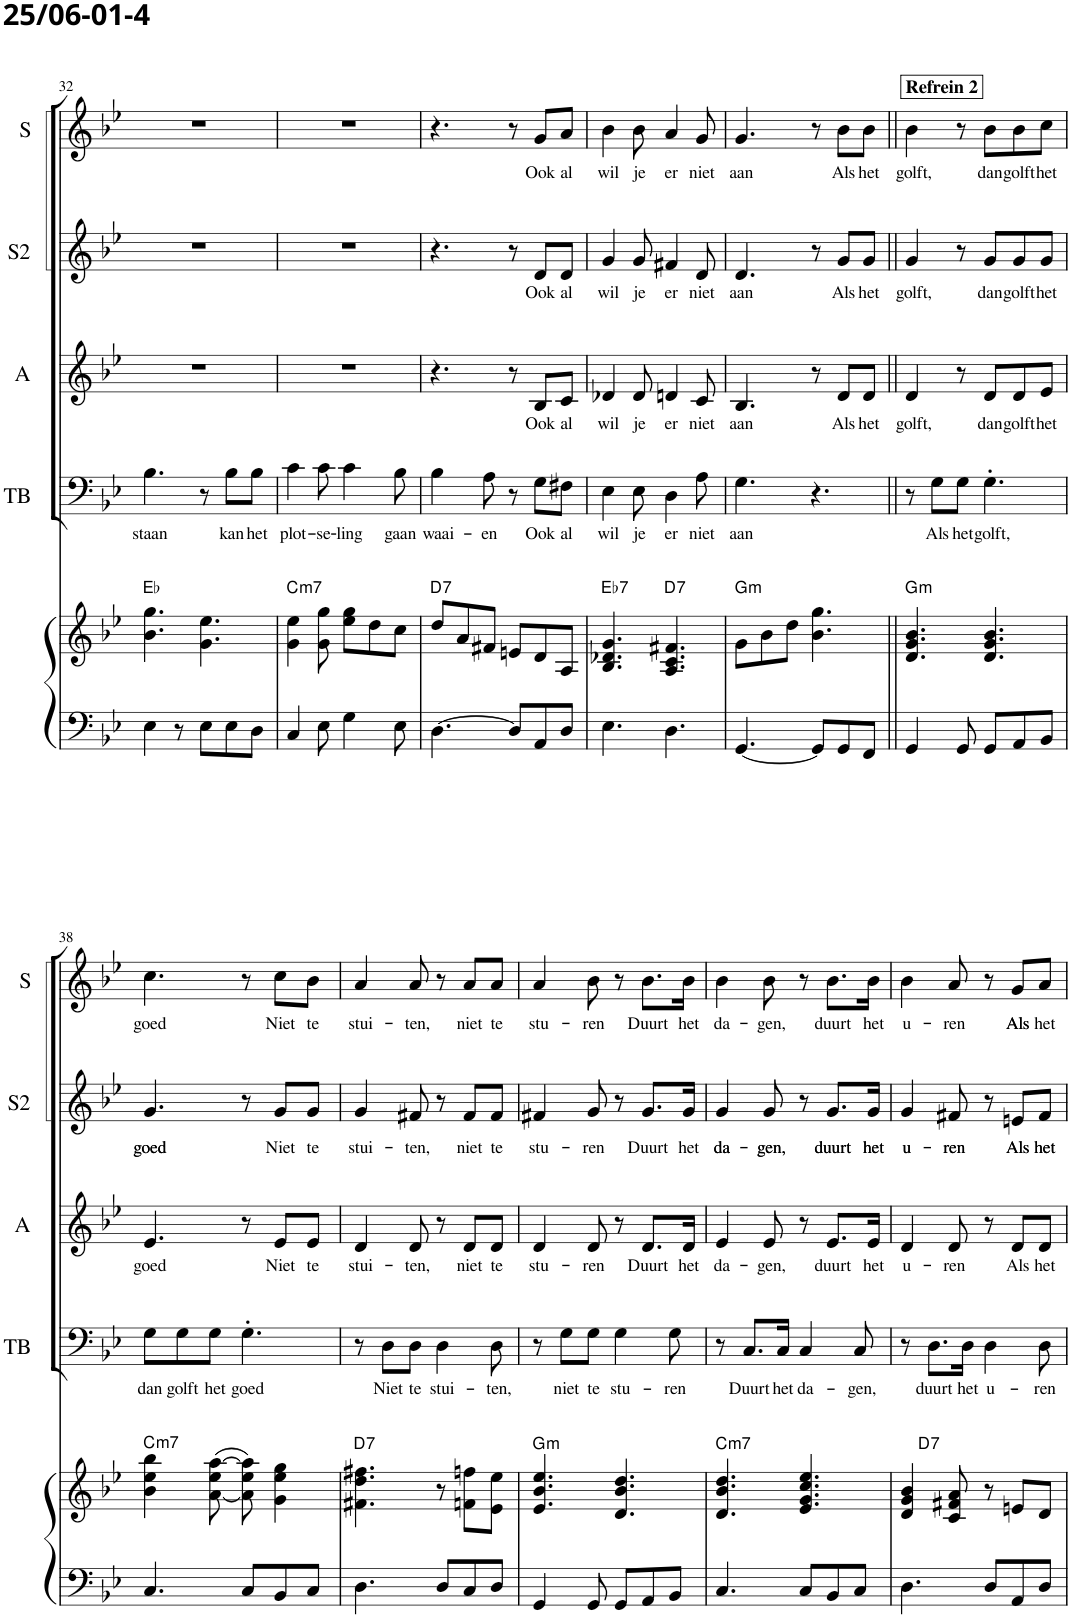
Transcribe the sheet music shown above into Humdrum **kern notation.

**kern	**kern	**harte	**kern	**text	**kern	**text	**kern	**text	**kern	**text
*part5	*part5	*part5	*part4	*part4	*part3	*part3	*part2	*part2	*part1	*part1
*staff6	*staff5	*	*staff4	*staff4	*staff3	*staff3	*staff2	*staff2	*staff1	*staff1
*I"Piano	*	*	*I"Tenor/Bas	*	*I"Alt	*	*I"Sopraan 2	*	*I"Sopraan	*
*I'Pno	*	*	*I'TB	*	*I'A	*	*I'S2	*	*I'S	*
!!LO:PB:g=z
*clefF4	*clefG2	*	*clefF4	*	*clefG2	*	*clefG2	*	*clefG2	*
*k[b-e-]	*k[b-e-]	*	*k[b-e-]	*	*k[b-e-]	*	*k[b-e-]	*	*k[b-e-]	*
*M6/8	*M6/8	*	*M6/8	*	*M6/8	*	*M6/8	*	*M6/8	*
=32	=32	=32	=32	=32	=32	=32	=32	=32	=32	=32
!	!	!	!	!LO:LY:b	!	!	!	!	!	!
4E-\	4.b-\ 4.gg\	Eb:maj	4.B-\	-staan	2.r	.	2.r	.	2.r	.
8r	.	.	.	.	.	.	.	.	.	.
8E-\L	4.g\ 4.ee-\	.	8r	.	.	.	.	.	.	.
!	!	!	!	!LO:LY:b	!	!	!	!	!	!
8E-\	.	.	8B-\L	kan	.	.	.	.	.	.
!	!	!	!	!LO:LY:b	!	!	!	!	!	!
8D\J	.	.	8B-\J	het	.	.	.	.	.	.
=33	=33	=33	=33	=33	=33	=33	=33	=33	=33	=33
!	!	!LO:H:kt=m7	!	!LO:LY:b	!	!	!	!	!	!
4C/	4g\ 4ee-\	C:min7	4c\	plot-	2.r	.	2.r	.	2.r	.
!	!	!	!	!LO:LY:b	!	!	!	!	!	!
8E-\	8g\ 8gg\	.	8c\	-se-	.	.	.	.	.	.
!	!	!	!	!LO:LY:b	!	!	!	!	!	!
4G\	8ee-\ 8gg\L	.	4c\	-ling	.	.	.	.	.	.
.	8dd\	.	.	.	.	.	.	.	.	.
!	!	!	!	!LO:LY:b	!	!	!	!	!	!
8E-\	8cc\J	.	8B-\	gaan	.	.	.	.	.	.
=34	=34	=34	=34	=34	=34	=34	=34	=34	=34	=34
!	!	!LO:H:kt=7	!	!LO:LY:b	!	!	!	!	!	!
[>4.D\	8dd/L	D:7	4B-\	waai-	4.r	.	4.r	.	4.r	.
.	8a/	.	.	.	.	.	.	.	.	.
!	!	!	!	!LO:LY:b	!	!	!	!	!	!
.	8f#X/J	.	8A\	-en	.	.	.	.	.	.
8D/L]	8en/L	.	8r	.	8r	.	8r	.	8r	.
!	!	!	!	!LO:LY:b	!	!LO:LY:b	!	!LO:LY:b	!	!LO:LY:b
8AA/	8d/	.	8G\L	Ook	8B-/L	Ook	8d/L	Ook	8g/L	Ook
!	!	!	!	!LO:LY:b	!	!LO:LY:b	!	!LO:LY:b	!	!LO:LY:b
8D/J	8A/J	.	8F#X\J	al	8c/J	al	8d/J	al	8a/J	al
=35	=35	=35	=35	=35	=35	=35	=35	=35	=35	=35
!	!	!LO:H:kt=7	!	!LO:LY:b	!	!LO:LY:b	!	!LO:LY:b	!	!LO:LY:b
4.E-\	4.B-/ 4.d-X/ 4.g/	Eb:7	4E-\	wil	4d-X/	wil	4g/	wil	4b-\	wil
!	!	!	!	!LO:LY:b	!	!LO:LY:b	!	!LO:LY:b	!	!LO:LY:b
.	.	.	8E-\	je	8d-/	je	8g/	je	8b-\	je
!	!	!LO:H:kt=7	!	!LO:LY:b	!	!LO:LY:b	!	!LO:LY:b	!	!LO:LY:b
4.D\	4.A/ 4.c/ 4.f#X/	D:7	4D\	er	4dn/	er	4f#X/	er	4a/	er
!	!	!	!	!LO:LY:b	!	!LO:LY:b	!	!LO:LY:b	!	!LO:LY:b
.	.	.	8A\	niet	8c/	niet	8d/	niet	8g/	niet
=36	=36	=36	=36	=36	=36	=36	=36	=36	=36	=36
!	!	!LO:H:kt=m	!	!LO:LY:b	!	!LO:LY:b	!	!LO:LY:b	!	!LO:LY:b
[<4.GG/	8g\L	G:min	4.G\	aan	4.B-/	aan	4.d/	aan	4.g/	aan
.	8b-\	.	.	.	.	.	.	.	.	.
.	8dd\J	.	.	.	.	.	.	.	.	.
8GG/L]	4.b-\ 4.gg\	.	4.r	.	8r	.	8r	.	8r	.
!	!	!	!	!	!	!LO:LY:b	!	!LO:LY:b	!	!LO:LY:b
8GG/	.	.	.	.	8d/L	Als	8g/L	Als	8b-\L	Als
!	!	!	!	!	!	!LO:LY:b	!	!LO:LY:b	!	!LO:LY:b
8FF/J	.	.	.	.	8d/J	het	8g/J	het	8b-\J	het
=37||	=37||	=37||	=37||	=37||	=37||	=37||	=37||	=37||	=37||	=37||
!	!	!	!	!	!	!	!	!	!LO:TX:a:B:t=Refrein 2	!
!	!	!LO:H:kt=m	!	!	!	!LO:LY:b	!	!LO:LY:b	!	!LO:LY:b
4GG/	4.d/ 4.g/ 4.b-/	G:min	8r	.	4d/	golft,	4g/	golft,	4b-\	golft,
!	!	!	!	!LO:LY:b	!	!	!	!	!	!
.	.	.	8G\L	Als	.	.	.	.	.	.
!	!	!	!	!LO:LY:b	!	!	!	!	!	!
8GG/	.	.	8G\J	het	8r	.	8r	.	8r	.
!	!	!	!	!LO:LY:b	!	!LO:LY:b	!	!LO:LY:b	!	!LO:LY:b
8GG/L	4.d/ 4.g/ 4.b-/	.	4.G'\	golft,	8d/L	dan	8g/L	dan	8b-\L	dan
!	!	!	!	!	!	!LO:LY:b	!	!LO:LY:b	!	!LO:LY:b
8AA/	.	.	.	.	8d/	golft	8g/	golft	8b-\	golft
!	!	!	!	!	!	!LO:LY:b	!	!LO:LY:b	!	!LO:LY:b
8BB-/J	.	.	.	.	8e-/J	het	8g/J	het	8cc\J	het
!!LO:LB:g=z
=38	=38	=38	=38	=38	=38	=38	=38	=38	=38	=38
!	!	!LO:H:kt=m7	!	!LO:LY:b	!	!LO:LY:b	!	!LO:LY:b	!	!LO:LY:b
4.C/	4b-\ 4ee-\ 4bb-\	C:min7	8G\L	dan	4.e-/	goed	4.g/	goed	4.cc\	goed
!	!	!	!	!LO:LY:b	!	!	!	!	!	!
.	.	.	8G\	golft	.	.	.	.	.	.
!	!	!	!	!LO:LY:b	!	!	!	!	!	!
.	(>[<8a\ 8ee-\ [>8aa\	.	8G\J	het	.	.	.	.	.	.
!	!	!	!	!LO:LY:b	!	!	!	!	!	!
8C/L	8a\] 8ee-\ 8aa\])	.	4.G'\	goed	8r	.	8r	.	8r	.
!	!	!	!	!	!	!LO:LY:b	!	!LO:LY:b	!	!LO:LY:b
8BB-/	4g\ 4ee-\ 4gg\	.	.	.	8e-/L	Niet	8g/L	Niet	8cc\L	Niet
!	!	!	!	!	!	!LO:LY:b	!	!LO:LY:b	!	!LO:LY:b
8C/J	.	.	.	.	8e-/J	te	8g/J	te	8b-\J	te
=39	=39	=39	=39	=39	=39	=39	=39	=39	=39	=39
!	!	!LO:H:kt=7	!	!	!	!LO:LY:b	!	!LO:LY:b	!	!LO:LY:b
4.D\	4.f#X\ 4.dd\ 4.ff#X\	D:7	8r	.	4d/	stui-	4g/	stui-	4a/	stui-
!	!	!	!	!LO:LY:b	!	!	!	!	!	!
.	.	.	8D\L	Niet	.	.	.	.	.	.
!	!	!	!	!LO:LY:b	!	!LO:LY:b	!	!LO:LY:b	!	!LO:LY:b
.	.	.	8D\J	te	8d/	-ten,	8f#X/	ten,	8a/	-ten,
!	!	!	!	!LO:LY:b	!	!	!	!	!	!
8D/L	8r	.	4D\	stui-	8r	.	8r	.	8r	.
!	!	!	!	!	!	!LO:LY:b	!	!LO:LY:b	!	!LO:LY:b
8C/	8fn\ 8ffn\L	.	.	.	8d/L	niet	8f#/L	niet	8a/L	niet
!	!	!	!	!LO:LY:b	!	!LO:LY:b	!	!LO:LY:b	!	!LO:LY:b
8D/J	8e-\ 8ee-\J	.	8D\	-ten,	8d/J	te	8f#/J	te	8a/J	te
=40	=40	=40	=40	=40	=40	=40	=40	=40	=40	=40
!	!	!LO:H:kt=m	!	!	!	!LO:LY:b	!	!LO:LY:b	!	!LO:LY:b
4GG/	4.e-/ 4.b-/ 4.ee-/	G:min	8r	.	4d/	stu-	4f#X/	stu-	4a/	stu-
!	!	!	!	!LO:LY:b	!	!	!	!	!	!
.	.	.	8G\L	niet	.	.	.	.	.	.
!	!	!	!	!LO:LY:b	!	!LO:LY:b	!	!LO:LY:b	!	!LO:LY:b
8GG/	.	.	8G\J	te	8d/	-ren	8g/	-ren	8b-\	-ren
!	!	!	!	!LO:LY:b	!	!	!	!	!	!
8GG/L	4.d/ 4.b-/ 4.dd/	.	4G\	stu-	8r	.	8r	.	8r	.
!	!	!	!	!	!	!LO:LY:b	!	!LO:LY:b	!	!LO:LY:b
8AA/	.	.	.	.	8.d/L	Duurt	8.g/L	Duurt	8.b-\L	Duurt
!	!	!	!	!LO:LY:b	!	!	!	!	!	!
8BB-/J	.	.	8G\	-ren	.	.	.	.	.	.
!	!	!	!	!	!	!LO:LY:b	!	!LO:LY:b	!	!LO:LY:b
.	.	.	.	.	16d/Jk	het	16g/Jk	het	16b-\Jk	het
=41	=41	=41	=41	=41	=41	=41	=41	=41	=41	=41
!	!	!LO:H:kt=m7	!	!	!	!LO:LY:b	!	!LO:LY:b	!	!LO:LY:b
4.C/	4.d/ 4.b-/ 4.dd/	C:min7	8r	.	4e-/	da-	4g/	da	4b-\	da-
!	!	!	!	!LO:LY:b	!	!	!	!	!	!
.	.	.	8.C/L	Duurt	.	.	.	.	.	.
!	!	!	!	!	!	!LO:LY:b	!	!LO:LY:b	!	!LO:LY:b
.	.	.	.	.	8e-/	-gen,	8g/	gen,	8b-\	-gen,
!	!	!	!	!LO:LY:b	!	!	!	!	!	!
.	.	.	16C/Jk	het	.	.	.	.	.	.
!	!	!	!	!LO:LY:b	!	!	!	!	!	!
8C/L	4.e-/ 4.g/ 4.cc/ 4.ee-/	.	4C/	da-	8r	.	8r	.	8r	.
!	!	!	!	!	!	!LO:LY:b	!	!LO:LY:b	!	!LO:LY:b
8BB-/	.	.	.	.	8.e-/L	duurt	8.g/L	duurt	8.b-\L	duurt
!	!	!	!	!LO:LY:b	!	!	!	!	!	!
8C/J	.	.	8C/	-gen,	.	.	.	.	.	.
!	!	!	!	!	!	!LO:LY:b	!	!LO:LY:b	!	!LO:LY:b
.	.	.	.	.	16e-/Jk	het	16g/Jk	het	16b-\Jk	het
=42	=42	=42	=42	=42	=42	=42	=42	=42	=42	=42
!	!	!LO:H:kt=7	!	!	!	!LO:LY:b	!	!LO:LY:b	!	!LO:LY:b
4.D\	4d/ 4g/ 4b-/	D:7	8r	.	4d/	u-	4g/	u	4b-\	u-
!	!	!	!	!LO:LY:b	!	!	!	!	!	!
.	.	.	8.D\L	duurt	.	.	.	.	.	.
!	!	!	!	!	!	!LO:LY:b	!	!LO:LY:b	!	!LO:LY:b
.	8c/ 8f#X/ 8a/	.	.	.	8d/	-ren	8f#X/	ren	8a/	-ren
!	!	!	!	!LO:LY:b	!	!	!	!	!	!
.	.	.	16D\Jk	het	.	.	.	.	.	.
!	!	!	!	!LO:LY:b	!	!	!	!	!	!
8D/L	8r	.	4D\	u-	8r	.	8r	.	8r	.
!	!	!	!	!	!	!LO:LY:b	!	!LO:LY:b	!	!LO:LY:b
8AA/	8en/L	.	.	.	8d/L	Als	8en/L	Als	8g/L	Als
!	!	!	!	!LO:LY:b	!	!LO:LY:b	!	!LO:LY:b	!	!LO:LY:b
8D/J	8d/J	.	8D\	-ren	8d/J	het	8f#/J	het	8a/J	het
=	=	=	=	=	=	=	=	=	=	=
*-	*-	*-	*-	*-	*-	*-	*-	*-	*-	*-
